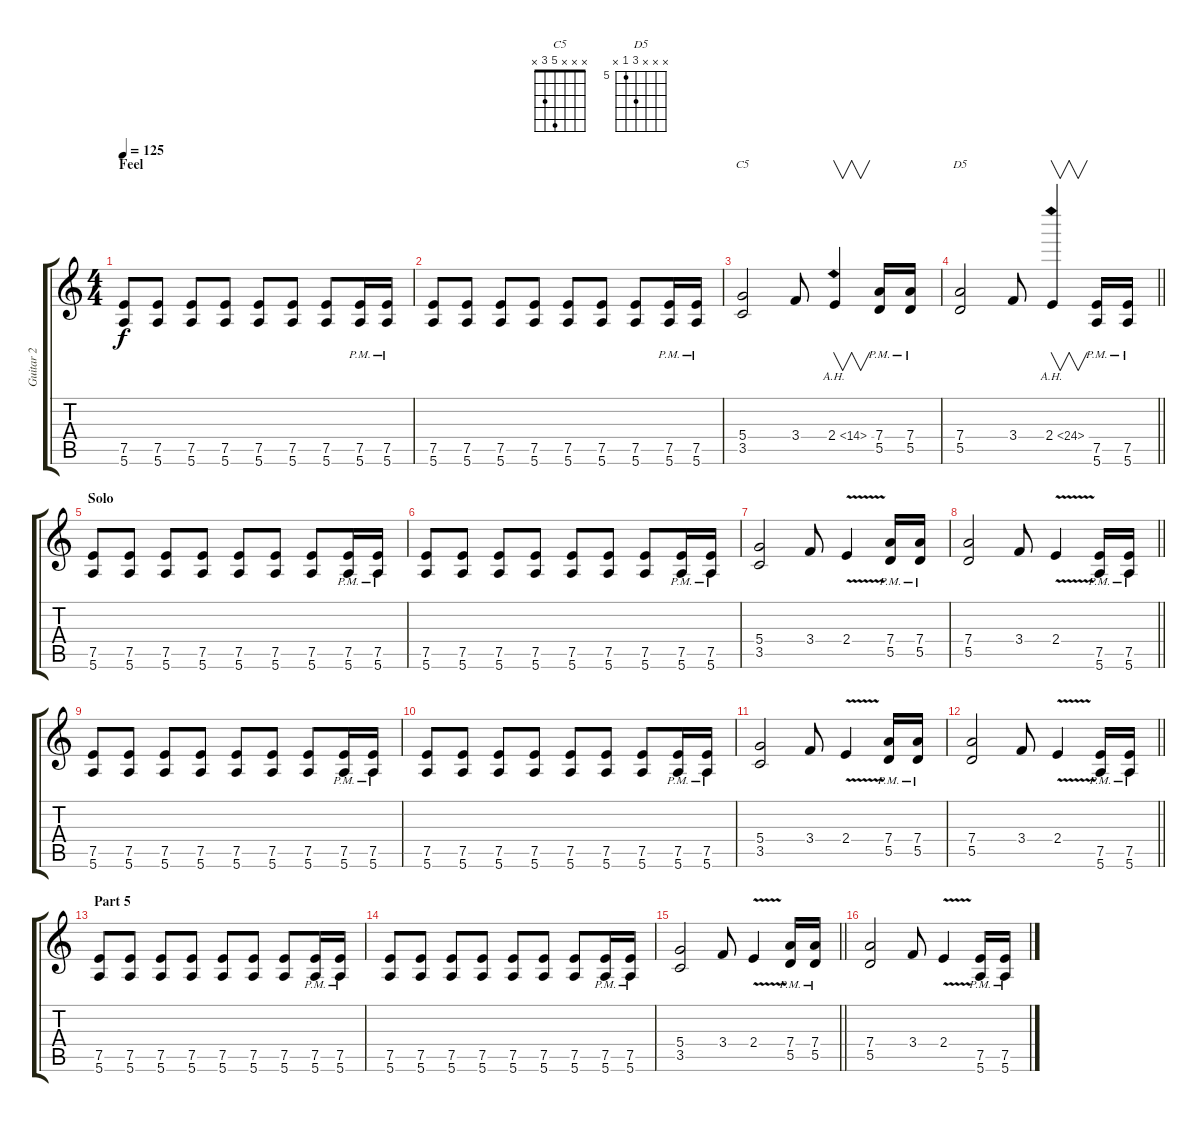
\track ("Guitar 2" "Guitar 2") {instrument distortionguitar}
\staff {score tabs}
\tuning (E4 B3 G3 D3 A2 E2) {hide}
\chord ("C5" x x x 5 3 x)
\chord ("D5" x x x 7 5 x) {firstfret 5}
\ts (4 4)
\section ("" "Feel")
\tempo 125
\clef g2
\ks c
(7.5 5.6).8{dy f} (7.5 5.6).8 (7.5 5.6).8 (7.5 5.6).8 (7.5 5.6).8 (7.5 5.6).8 (7.5 5.6).8 (7.5{pm} 5.6{pm}).16 (7.5{pm} 5.6{pm}).16 |
(7.5 5.6).8 (7.5 5.6).8 (7.5 5.6).8 (7.5 5.6).8 (7.5 5.6).8 (7.5 5.6).8 (7.5 5.6).8 (7.5{pm} 5.6{pm}).16 (7.5{pm} 5.6{pm}).16 |
(5.4 3.5).2{ch "C5"} 3.4.8 2.4{ah 12}.4{v} (7.4{pm} 5.5{pm}).16 (7.4{pm} 5.5{pm}).16 |
\barLineRight lightlight
(7.4 5.5).2{ch "D5"} 3.4.8 2.4{ah 22}.4{v} (7.5{pm} 5.6{pm}).16 (7.5{pm} 5.6{pm}).16 |
\section ("" "Solo ")
(7.5 5.6).8 (7.5 5.6).8 (7.5 5.6).8 (7.5 5.6).8 (7.5 5.6).8 (7.5 5.6).8 (7.5 5.6).8 (7.5{pm} 5.6{pm}).16 (7.5{pm} 5.6{pm}).16 |
(7.5 5.6).8 (7.5 5.6).8 (7.5 5.6).8 (7.5 5.6).8 (7.5 5.6).8 (7.5 5.6).8 (7.5 5.6).8 (7.5{pm} 5.6{pm}).16 (7.5{pm} 5.6{pm}).16 |
(5.4 3.5).2 3.4.8 2.4{v}.4 (7.4{pm} 5.5{pm}).16 (7.4{pm} 5.5{pm}).16 |
\barLineRight lightlight
(7.4 5.5).2 3.4.8 2.4{v}.4 (7.5{pm} 5.6{pm}).16 (7.5{pm} 5.6{pm}).16 |
(7.5 5.6).8 (7.5 5.6).8 (7.5 5.6).8 (7.5 5.6).8 (7.5 5.6).8 (7.5 5.6).8 (7.5 5.6).8 (7.5{pm} 5.6{pm}).16 (7.5{pm} 5.6{pm}).16 |
(7.5 5.6).8 (7.5 5.6).8 (7.5 5.6).8 (7.5 5.6).8 (7.5 5.6).8 (7.5 5.6).8 (7.5 5.6).8 (7.5{pm} 5.6{pm}).16 (7.5{pm} 5.6{pm}).16 |
(5.4 3.5).2 3.4.8 2.4{v}.4 (7.4{pm} 5.5{pm}).16 (7.4{pm} 5.5{pm}).16 |
\barLineRight lightlight
(7.4 5.5).2 3.4.8 2.4{v}.4 (7.5{pm} 5.6{pm}).16 (7.5{pm} 5.6{pm}).16 |
\section ("" "Part 5")
(7.5 5.6).8 (7.5 5.6).8 (7.5 5.6).8 (7.5 5.6).8 (7.5 5.6).8 (7.5 5.6).8 (7.5 5.6).8 (7.5{pm} 5.6{pm}).16 (7.5{pm} 5.6{pm}).16 |
(7.5 5.6).8 (7.5 5.6).8 (7.5 5.6).8 (7.5 5.6).8 (7.5 5.6).8 (7.5 5.6).8 (7.5 5.6).8 (7.5{pm} 5.6{pm}).16 (7.5{pm} 5.6{pm}).16 |
\barLineRight lightlight
(5.4 3.5).2 3.4.8 2.4{v}.4 (7.4{pm} 5.5{pm}).16 (7.4{pm} 5.5{pm}).16 |
(7.4 5.5).2 3.4.8 2.4{v}.4 (7.5{pm} 5.6{pm}).16 (7.5{pm} 5.6{pm}).16
